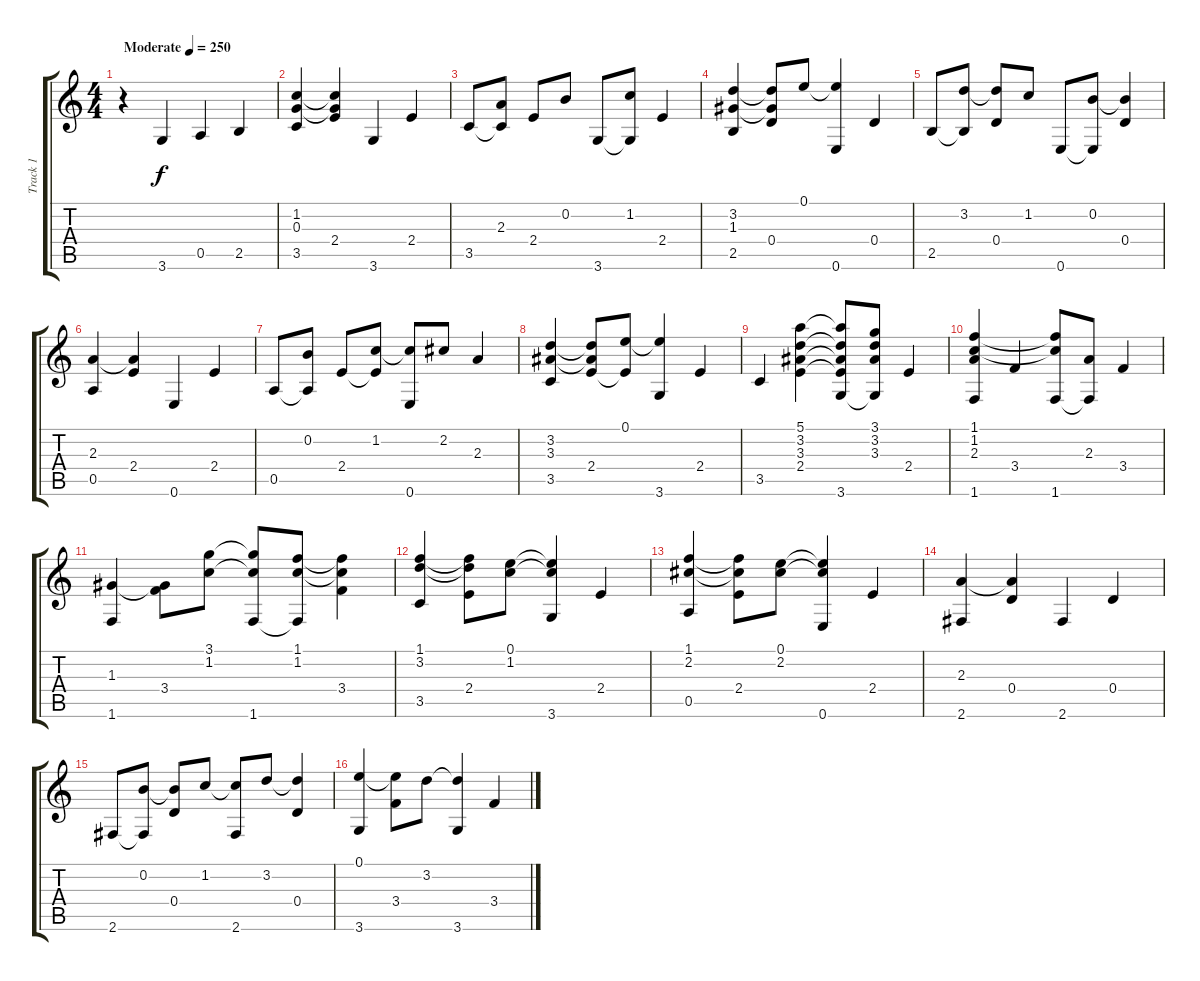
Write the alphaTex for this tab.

\track ("Track 1" "Track 1") {instrument acousticguitarsteel}
\staff {score tabs}
\tuning (E4 B3 G3 D3 A2 E2) {hide}
\ts (4 4)
\tempo (250 "Moderate")
\clef g2
\ks c
r.4{dy f instrument acousticguitarsteel} 3.6.4 0.5.4 2.5.4 |
(1.2 0.3 3.5).4 (1.2{t} 0.3{t} 2.4).4 3.6.4 2.4.4 |
3.5.8 (2.3 3.5{t}).8 2.4.8 0.2.8 3.6.8 (1.2 3.6{t}).8 2.4.4 |
(3.2 1.3 2.5).4 (3.2{t} 1.3{t} 0.4).8 0.1.8 (0.1{t} 0.6).4 0.4.4 |
2.5.8 (3.2 2.5{t}).8 (3.2{t} 0.4).8 1.2.8 0.6.8 (0.2 0.6{t}).8 (0.2{t} 0.4).4 |
(2.3 0.5).4 (2.3{t} 2.4).4 0.6.4 2.4.4 |
0.5.8 (0.2 0.5{t}).8 2.4.8 (1.2 2.4{t}).8 (1.2{t} 0.6).8 2.2.8 2.3.4 |
(3.2 3.3 3.5).4 (3.2{t} 3.3{t} 2.4).8 (0.1 2.4{t}).8 (0.1{t} 3.6).4 2.4.4 |
3.5.4 (5.1 3.2 3.3 2.4).4 (5.1{t} 3.2{t} 3.3{t} 2.4{t} 3.6).8 (3.1 3.2 3.3 3.6{t}).8 2.4.4 |
(1.1 1.2 2.3 1.6).4 3.4.4 (1.1{t} 1.2{t} 1.6).8 (2.3 1.6{t}).8 3.4.4 |
(1.3 1.6).4 (1.3{t} 3.4).8 (3.1 1.2).8 (3.1{t} 1.2{t} 1.6).8 (1.1 1.2 1.6{t}).8 (1.1{t} 1.2{t} 3.4).4 |
(1.1 3.2 3.5).4 (1.1{t} 3.2{t} 2.4).8 (0.1 1.2).8 (0.1{t} 1.2{t} 3.6).4 2.4.4 |
(1.1 2.2 0.5).4 (1.1{t} 2.2{t} 2.4).8 (0.1 2.2).8 (0.1{t} 2.2{t} 0.6).4 2.4.4 |
(2.3 2.6).4 (2.3{t} 0.4).4 2.6.4 0.4.4 |
2.6.8 (0.2 2.6{t}).8 (0.2{t} 0.4).8 1.2.8 (1.2{t} 2.6).8 3.2.8 (3.2{t} 0.4).4 |
(0.1 3.6).4 (0.1{t} 3.4).8 3.2.8 (3.2{t} 3.6).4 3.4.4
